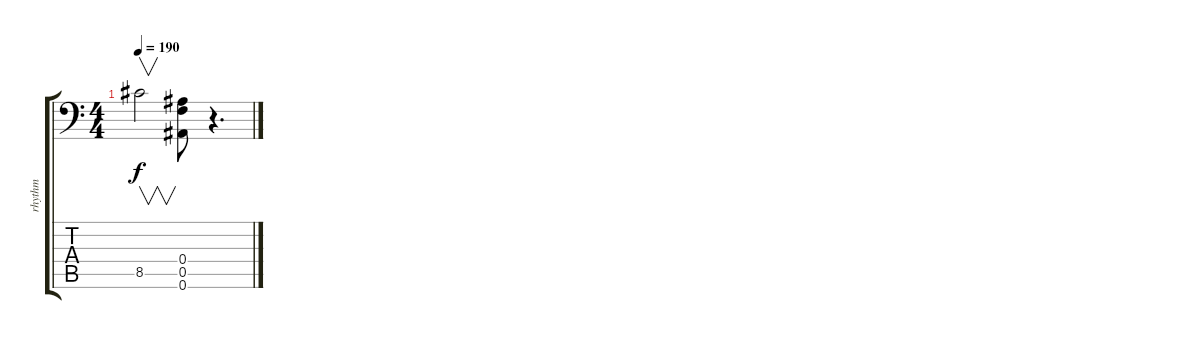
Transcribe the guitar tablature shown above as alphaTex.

\track ("rhythm" "rhythm") {instrument distortionguitar}
\staff {score tabs}
\tuning (C4 G3 Eb3 Bb2 F2 Bb1) {hide}
\ts (4 4)
\tempo 190
\clef f4
\ks c
8.5.2{v dy f} (0.4 0.5 0.6).8 r.4{d}
